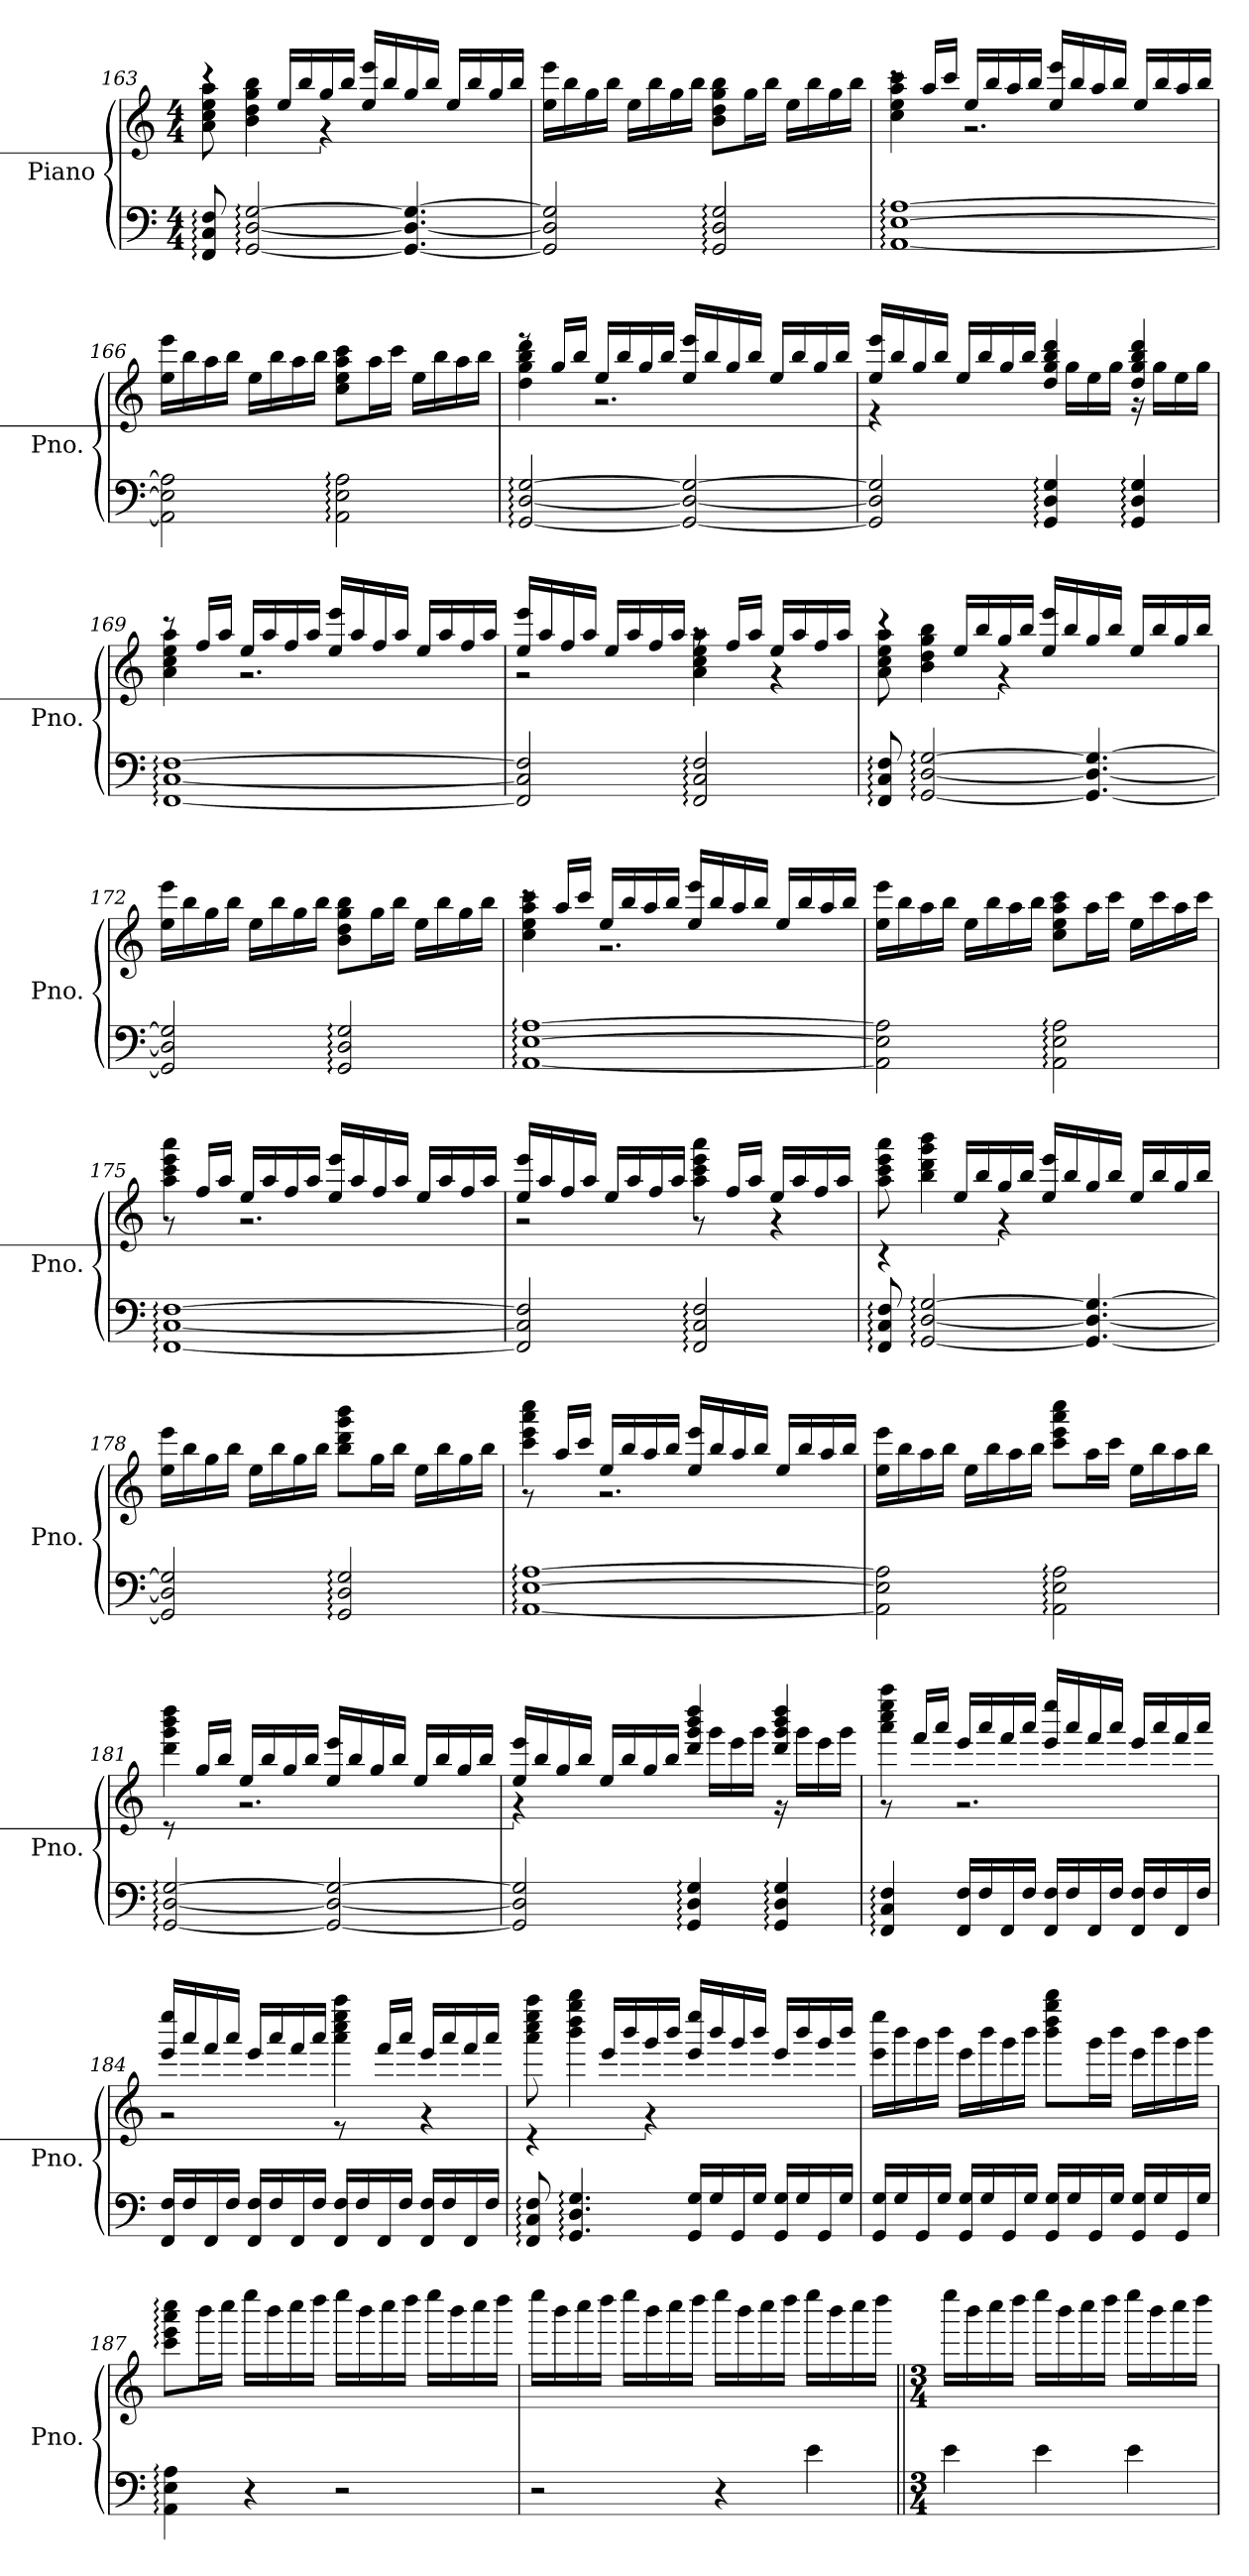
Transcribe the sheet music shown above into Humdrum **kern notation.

**kern	**kern
*part1	*part1
*staff2	*staff1
*I"Piano	*
*I'Pno.	*
*clefF4	*clefG2
*k[]	*k[]
*M4/4	*M4/4
=163	=163
*	*^
8FF/: 8C/: 8F/:	4rccc	8a\: 8cc\: 8ee\: 8aa\:
[2GG/: [2D/: [2G/:	.	4b\: 4dd\: 4gg\: 4bb\:
.	16ee/LL	.
.	16bb/	.
!	!	!LO:N:vis=2.
.	16gg/	8%5r
.	16bb/JJ	.
.	16ee/ 16eee/LL	.
.	16bb/	.
4.GG/_ 4.D/_ 4.G/_	16gg/	.
.	16bb/JJ	.
.	16ee/LL	.
.	16bb/	.
.	16gg/	.
.	16bb/JJ	.
*	*v	*v
!!LO:PB:g=z
=164	=164
2GG/] 2D/] 2G/]	16ee\ 16eee\LL
.	16bb\
.	16gg\
.	16bb\JJ
.	16ee\LL
.	16bb\
.	16gg\
.	16bb\JJ
2GG/: 2D/: 2G/:	8b\ 8dd\ 8gg\ 8bb\L
.	16gg\L
.	16bb\JJ
.	16ee\LL
.	16bb\
.	16gg\
.	16bb\JJ
=165	=165
*	*^
[1AA: [1E: [1A:	8rccc	4cc\: 4ee\: 4aa\: 4ccc\:
.	16aa/LL	.
.	16ccc/JJ	.
.	16ee/LL	2.r
.	16bb/	.
.	16aa/	.
.	16bb/JJ	.
.	16ee/ 16eee/LL	.
.	16bb/	.
.	16aa/	.
.	16bb/JJ	.
.	16ee/LL	.
.	16bb/	.
.	16aa/	.
.	16bb/JJ	.
*	*v	*v
!!LO:LB:g=z
=166	=166
2AA\] 2E\] 2A\]	16ee\ 16eee\LL
.	16bb\
.	16aa\
.	16bb\JJ
.	16ee\LL
.	16bb\
.	16aa\
.	16bb\JJ
2AA\: 2E\: 2A\:	8cc\ 8ee\ 8aa\ 8ccc\L
.	16aa\L
.	16ccc\JJ
.	16ee\LL
.	16bb\
.	16aa\
.	16bb\JJ
=167	=167
*	*^
[2GG/: [2D/: [2G/:	8reee	4dd\: 4gg\: 4bb\: 4ddd\:
.	16gg/LL	.
.	16bb/JJ	.
.	16ee/LL	2.r
.	16bb/	.
.	16gg/	.
.	16bb/JJ	.
2GG/_ 2D/_ 2G/_	16ee/ 16eee/LL	.
.	16bb/	.
.	16gg/	.
.	16bb/JJ	.
.	16ee/LL	.
.	16bb/	.
.	16gg/	.
.	16bb/JJ	.
!!LO:LB:g=z	!!
=168	=168	=168
!	!	!LO:N:vis=2.
2GG/] 2D/] 2G/]	16ee/ 16eee/LL	16%9r
.	16bb/	.
.	16gg/	.
.	16bb/JJ	.
.	16ee/LL	.
.	16bb/	.
.	16gg/	.
.	16bb/JJ	.
4GG/: 4D/: 4G/:	4dd/ 4gg/ 4bb/ 4ddd/	.
.	.	16gg\LL
.	.	16ee\
.	.	16gg\JJ
4GG/: 4D/: 4G/:	4dd/ 4gg/ 4bb/ 4ddd/	16r
.	.	16gg\LL
.	.	16ee\
.	.	16gg\JJ
=169	=169	=169
[1FF: [1C: [1F:	8rccc	4a\: 4cc\: 4ee\: 4aa\:
.	16ff/LL	.
.	16aa/JJ	.
.	16ee/LL	2.r
.	16aa/	.
.	16ff/	.
.	16aa/JJ	.
.	16ee/ 16eee/LL	.
.	16aa/	.
.	16ff/	.
.	16aa/JJ	.
.	16ee/LL	.
.	16aa/	.
.	16ff/	.
.	16aa/JJ	.
!!LO:LB:g=z	!!
=170	=170	=170
2FF/] 2C/] 2F/]	16ee/ 16eee/LL	2r
.	16aa/	.
.	16ff/	.
.	16aa/JJ	.
.	16ee/LL	.
.	16aa/	.
.	16ff/	.
.	16aa/JJ	.
2FF/: 2C/: 2F/:	8raa	4a\ 4cc\ 4ee\ 4aa\
.	16ff/LL	.
.	16aa/JJ	.
.	16ee/LL	4r
.	16aa/	.
.	16ff/	.
.	16aa/JJ	.
=171	=171	=171
8FF/: 8C/: 8F/:	4rccc	8a\: 8cc\: 8ee\: 8aa\:
[2GG/: [2D/: [2G/:	.	4b\: 4dd\: 4gg\: 4bb\:
.	16ee/LL	.
.	16bb/	.
!	!	!LO:N:vis=2.
.	16gg/	8%5r
.	16bb/JJ	.
.	16ee/ 16eee/LL	.
.	16bb/	.
4.GG/_ 4.D/_ 4.G/_	16gg/	.
.	16bb/JJ	.
.	16ee/LL	.
.	16bb/	.
.	16gg/	.
.	16bb/JJ	.
*	*v	*v
!!LO:LB:g=z
=172	=172
2GG/] 2D/] 2G/]	16ee\ 16eee\LL
.	16bb\
.	16gg\
.	16bb\JJ
.	16ee\LL
.	16bb\
.	16gg\
.	16bb\JJ
2GG/: 2D/: 2G/:	8b\ 8dd\ 8gg\ 8bb\L
.	16gg\L
.	16bb\JJ
.	16ee\LL
.	16bb\
.	16gg\
.	16bb\JJ
=173	=173
*	*^
[1AA: [1E: [1A:	8rccc	4cc\: 4ee\: 4aa\: 4ccc\:
.	16aa/LL	.
.	16ccc/JJ	.
.	16ee/LL	2.r
.	16bb/	.
.	16aa/	.
.	16bb/JJ	.
.	16ee/ 16eee/LL	.
.	16bb/	.
.	16aa/	.
.	16bb/JJ	.
.	16ee/LL	.
.	16bb/	.
.	16aa/	.
.	16bb/JJ	.
*	*v	*v
!!LO:PB:g=z
=174	=174
2AA\] 2E\] 2A\]	16ee\ 16eee\LL
.	16bb\
.	16aa\
.	16bb\JJ
.	16ee\LL
.	16bb\
.	16aa\
.	16bb\JJ
2AA\: 2E\: 2A\:	8cc\ 8ee\ 8aa\ 8ccc\L
.	16aa\L
.	16ccc\JJ
.	16ee\LL
.	16ccc\
.	16aa\
.	16ccc\JJ
=175	=175
*	*^
[1FF: [1C: [1F:	8rg	4aa\: 4ccc\: 4eee\: 4aaa\:
.	16ff/LL	.
.	16aa/JJ	.
.	16ee/LL	2.r
.	16aa/	.
.	16ff/	.
.	16aa/JJ	.
.	16ee/ 16eee/LL	.
.	16aa/	.
.	16ff/	.
.	16aa/JJ	.
.	16ee/LL	.
.	16aa/	.
.	16ff/	.
.	16aa/JJ	.
!!LO:LB:g=z	!!
=176	=176	=176
2FF/] 2C/] 2F/]	16ee/ 16eee/LL	2r
.	16aa/	.
.	16ff/	.
.	16aa/JJ	.
.	16ee/LL	.
.	16aa/	.
.	16ff/	.
.	16aa/JJ	.
2FF/: 2C/: 2F/:	8rg	4aa\ 4ccc\ 4eee\ 4aaa\
.	16ff/LL	.
.	16aa/JJ	.
.	16ee/LL	4r
.	16aa/	.
.	16ff/	.
.	16aa/JJ	.
=177	=177	=177
8FF/: 8C/: 8F/:	4rA	8aa\: 8ccc\: 8eee\: 8aaa\:
[2GG/: [2D/: [2G/:	.	4bb\: 4ddd\: 4ggg\: 4bbb\:
.	16ee/LL	.
.	16bb/	.
!	!	!LO:N:vis=2.
.	16gg/	8%5r
.	16bb/JJ	.
.	16ee/ 16eee/LL	.
.	16bb/	.
4.GG/_ 4.D/_ 4.G/_	16gg/	.
.	16bb/JJ	.
.	16ee/LL	.
.	16bb/	.
.	16gg/	.
.	16bb/JJ	.
*	*v	*v
!!LO:LB:g=z
=178	=178
2GG/] 2D/] 2G/]	16ee\ 16eee\LL
.	16bb\
.	16gg\
.	16bb\JJ
.	16ee\LL
.	16bb\
.	16gg\
.	16bb\JJ
2GG/: 2D/: 2G/:	8bb\ 8ddd\ 8ggg\ 8bbb\L
.	16gg\L
.	16bb\JJ
.	16ee\LL
.	16bb\
.	16gg\
.	16bb\JJ
=179	=179
*	*^
[1AA: [1E: [1A:	8rg	4ccc\: 4eee\: 4aaa\: 4cccc\:
.	16aa/LL	.
.	16ccc/JJ	.
.	16ee/LL	2.r
.	16bb/	.
.	16aa/	.
.	16bb/JJ	.
.	16ee/ 16eee/LL	.
.	16bb/	.
.	16aa/	.
.	16bb/JJ	.
.	16ee/LL	.
.	16bb/	.
.	16aa/	.
.	16bb/JJ	.
*	*v	*v
!!LO:LB:g=z
=180	=180
2AA\] 2E\] 2A\]	16ee\ 16eee\LL
.	16bb\
.	16aa\
.	16bb\JJ
.	16ee\LL
.	16bb\
.	16aa\
.	16bb\JJ
2AA\: 2E\: 2A\:	8ccc\ 8eee\ 8aaa\ 8cccc\L
.	16aa\L
.	16ccc\JJ
.	16ee\LL
.	16bb\
.	16aa\
.	16bb\JJ
=181	=181
*	*^
[2GG/: [2D/: [2G/:	8rc	4ddd\: 4ggg\: 4bbb\: 4dddd\:
.	16gg/LL	.
.	16bb/JJ	.
.	16ee/LL	2.r
.	16bb/	.
.	16gg/	.
.	16bb/JJ	.
2GG/_ 2D/_ 2G/_	16ee/ 16eee/LL	.
.	16bb/	.
.	16gg/	.
.	16bb/JJ	.
.	16ee/LL	.
.	16bb/	.
.	16gg/	.
.	16bb/JJ	.
!!LO:LB:g=z	!!
=182	=182	=182
!	!	!LO:N:vis=2.
2GG/] 2D/] 2G/]	16ee/ 16eee/LL	16%9r
.	16bb/	.
.	16gg/	.
.	16bb/JJ	.
.	16ee/LL	.
.	16bb/	.
.	16gg/	.
.	16bb/JJ	.
4GG/: 4D/: 4G/:	4ddd/ 4ggg/ 4bbb/ 4dddd/	.
.	.	16ggg\LL
.	.	16eee\
.	.	16ggg\JJ
4GG/: 4D/: 4G/:	4ddd/ 4ggg/ 4bbb/ 4dddd/	16r
.	.	16ggg\LL
.	.	16eee\
.	.	16ggg\JJ
=183	=183	=183
4FF/: 4C/: 4F/:	8rg	4aaa\: 4cccc\: 4eeee\: 4aaaa\:
.	16fff/LL	.
.	16aaa/JJ	.
16FF/ 16F/LL	16eee/LL	2.r
16F/	16aaa/	.
16FF/	16fff/	.
16F/JJ	16aaa/JJ	.
16FF/ 16F/LL	16eee/ 16eeee/LL	.
16F/	16aaa/	.
16FF/	16fff/	.
16F/JJ	16aaa/JJ	.
16FF/ 16F/LL	16eee/LL	.
16F/	16aaa/	.
16FF/	16fff/	.
16F/JJ	16aaa/JJ	.
!!LO:PB:g=z	!!
=184	=184	=184
16FF/ 16F/LL	16eee/ 16eeee/LL	2r
16F/	16aaa/	.
16FF/	16fff/	.
16F/JJ	16aaa/JJ	.
16FF/ 16F/LL	16eee/LL	.
16F/	16aaa/	.
16FF/	16fff/	.
16F/JJ	16aaa/JJ	.
16FF/ 16F/LL	8re	4aaa\ 4cccc\ 4eeee\ 4aaaa\
16F/	.	.
16FF/	16fff/LL	.
16F/JJ	16aaa/JJ	.
16FF/ 16F/LL	16eee/LL	4r
16F/	16aaa/	.
16FF/	16fff/	.
16F/JJ	16aaa/JJ	.
=185	=185	=185
8FF/: 8C/: 8F/:	4rc	8aaa\: 8cccc\: 8eeee\: 8aaaa\:
4.GG/: 4.D/: 4.G/:	.	4bbb\: 4dddd\: 4gggg\: 4bbbb\:
.	16eee/LL	.
.	16bbb/	.
!	!	!LO:N:vis=2.
.	16ggg/	8%5r
.	16bbb/JJ	.
16GG/ 16G/LL	16eee/ 16eeee/LL	.
16G/	16bbb/	.
16GG/	16ggg/	.
16G/JJ	16bbb/JJ	.
16GG/ 16G/LL	16eee/LL	.
16G/	16bbb/	.
16GG/	16ggg/	.
16G/JJ	16bbb/JJ	.
*	*v	*v
!!LO:LB:g=z
=186	=186
16GG/ 16G/LL	16eee\ 16eeee\LL
16G/	16bbb\
16GG/	16ggg\
16G/JJ	16bbb\JJ
16GG/ 16G/LL	16eee\LL
16G/	16bbb\
16GG/	16ggg\
16G/JJ	16bbb\JJ
16GG/ 16G/LL	8bbb\ 8dddd\ 8gggg\ 8bbbb\L
16G/	.
16GG/	16ggg\L
16G/JJ	16bbb\JJ
16GG/ 16G/LL	16eee\LL
16G/	16bbb\
16GG/	16ggg\
16G/JJ	16bbb\JJ
=187	=187
4AA\: 4E\: 4A\:	8ccc\: 8eee\: 8aaa\: 8cccc\:L
.	16bbb\L
.	16cccc\JJ
4r	16eeee\LL
.	16bbb\
.	16cccc\
.	16dddd\JJ
2r	16eeee\LL
.	16bbb\
.	16cccc\
.	16dddd\JJ
.	16eeee\LL
.	16bbb\
.	16cccc\
.	16dddd\JJ
!!LO:LB:g=z
=188	=188
2r	16eeee\LL
.	16bbb\
.	16cccc\
.	16dddd\JJ
.	16eeee\LL
.	16bbb\
.	16cccc\
.	16dddd\JJ
4r	16eeee\LL
.	16bbb\
.	16cccc\
.	16dddd\JJ
4e\	16eeee\LL
.	16bbb\
.	16cccc\
.	16dddd\JJ
=189||	=189||
*M3/4	*M3/4
4e\	16eeee\LL
.	16bbb\
.	16cccc\
.	16dddd\JJ
4e\	16eeee\LL
.	16bbb\
.	16cccc\
.	16dddd\JJ
4e\	16eeee\LL
.	16bbb\
.	16cccc\
.	16dddd\JJ
=	=
*-	*-
